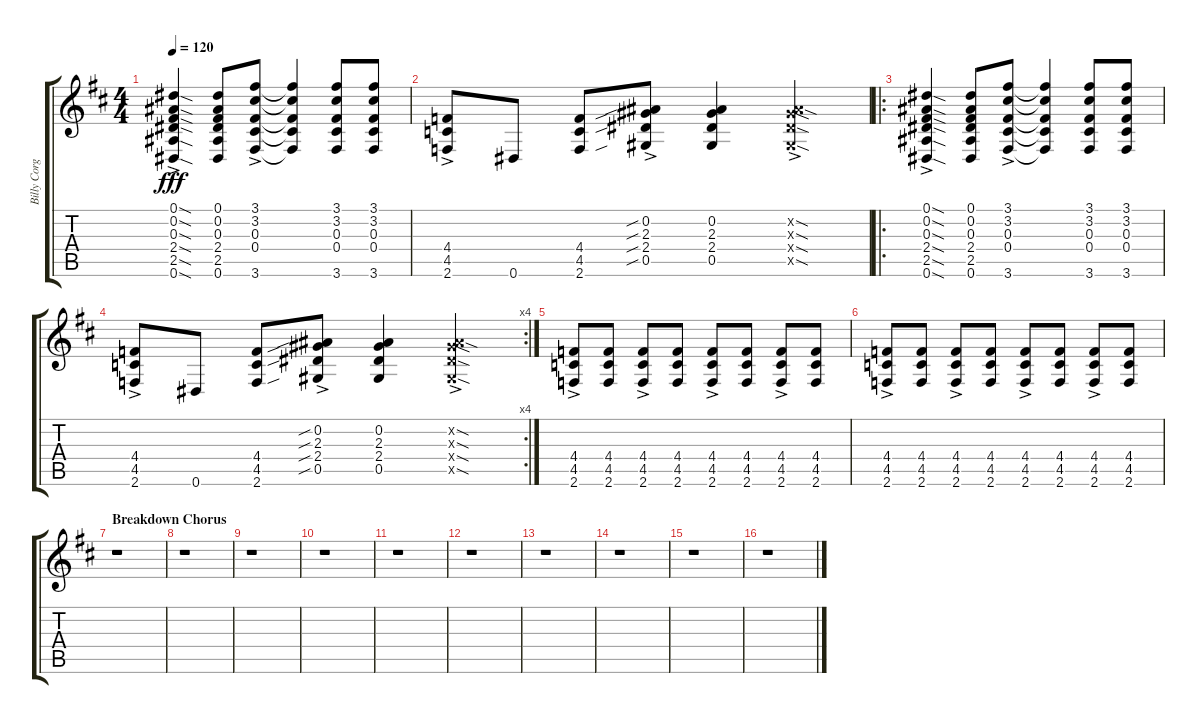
\track ("Billy Corgan (doubled)" "Billy Corg") {instrument electricguitarjazz}
\staff {score tabs}
\tuning (Eb4 Bb3 Gb3 Db3 Ab2 Eb2) {hide}
\ts (4 4)
\tempo 120
\clef g2
\ks d
(0.1{sod ac} 0.2{sod ac} 0.3{sod ac} 2.4{sod ac} 2.5{sod ac} 0.6{sod ac}).4{dy fff} (0.1 0.2 0.3 2.4 2.5 0.6).8 (3.1{ac} 3.2{ac} 0.3{ac} 0.4{ac} 3.6{ac}).8 (3.1{t} 3.2{t} 0.3{t} 0.4{t} 3.6{t}).4 (3.1 3.2 0.3 0.4 3.6).8 (3.1 3.2 0.3 0.4 3.6).8 |
(4.4{ac} 4.5{ac} 2.6{ac}).8 0.6.8 (4.4 4.5 2.6).8 (0.2{sib ac} 2.3{sib ac} 2.4{sib ac} 0.5{sib ac}).8 (0.2 2.3 2.4 0.5).4 (0.2{sod ac x} 2.3{sod ac x} 2.4{sod ac x} 0.5{sod ac x}).4 |
\ro
(0.1{sod ac} 0.2{sod ac} 0.3{sod ac} 2.4{sod ac} 2.5{sod ac} 0.6{sod ac}).4 (0.1 0.2 0.3 2.4 2.5 0.6).8 (3.1{ac} 3.2{ac} 0.3{ac} 0.4{ac} 3.6{ac}).8 (3.1{t} 3.2{t} 0.3{t} 0.4{t} 3.6{t}).4 (3.1 3.2 0.3 0.4 3.6).8 (3.1 3.2 0.3 0.4 3.6).8 |
\rc 4
(4.4{ac} 4.5{ac} 2.6{ac}).8 0.6.8 (4.4 4.5 2.6).8 (0.2{sib ac} 2.3{sib ac} 2.4{sib ac} 0.5{sib ac}).8 (0.2 2.3 2.4 0.5).4 (0.2{sod ac x} 2.3{sod ac x} 2.4{sod ac x} 0.5{sod ac x}).4 |
(4.4{ac} 4.5{ac} 2.6{ac}).8 (4.4 4.5 2.6).8 (4.4{ac} 4.5{ac} 2.6{ac}).8 (4.4 4.5 2.6).8 (4.4{ac} 4.5{ac} 2.6{ac}).8 (4.4 4.5 2.6).8 (4.4{ac} 4.5{ac} 2.6{ac}).8 (4.4 4.5 2.6).8 |
(4.4{ac} 4.5{ac} 2.6{ac}).8 (4.4 4.5 2.6).8 (4.4{ac} 4.5{ac} 2.6{ac}).8 (4.4 4.5 2.6).8 (4.4{ac} 4.5{ac} 2.6{ac}).8 (4.4 4.5 2.6).8 (4.4{ac} 4.5{ac} 2.6{ac}).8 (4.4 4.5 2.6).8 |
\section ("" "Breakdown Chorus")
r.1 |
r.1 |
r.1 |
r.1 |
r.1 |
r.1 |
r.1 |
r.1 |
r.1 |
r.1
